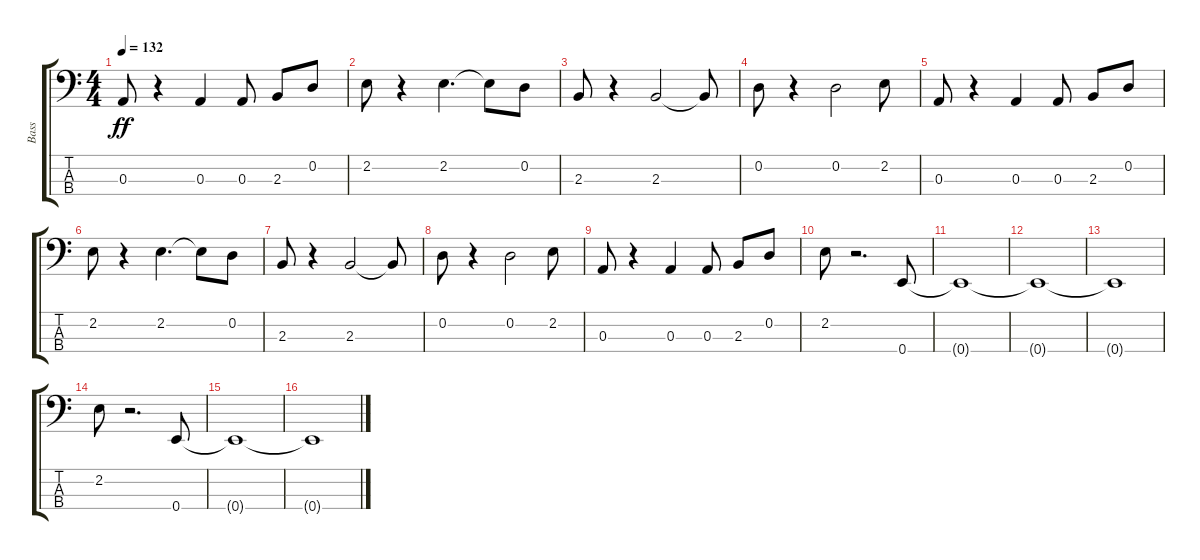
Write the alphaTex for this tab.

\track ("Bass" "Bass") {instrument electricbassfinger}
\staff {score tabs}
\tuning (G2 D2 A1 E1) {hide}
\ts (4 4)
\tempo 132
\clef f4
\ks c
0.3.8{dy ff} r.4 0.3.4 0.3.8 2.3.8 0.2.8 |
2.2.8 r.4 2.2.4{d} 2.2{t}.8 0.2.8 |
2.3.8 r.4 2.3.2 2.3{t}.8 |
0.2.8 r.4 0.2.2 2.2.8 |
0.3.8 r.4 0.3.4 0.3.8 2.3.8 0.2.8 |
2.2.8 r.4 2.2.4{d} 2.2{t}.8 0.2.8 |
2.3.8 r.4 2.3.2 2.3{t}.8 |
0.2.8 r.4 0.2.2 2.2.8 |
0.3.8 r.4 0.3.4 0.3.8 2.3.8 0.2.8 |
2.2.8 r.2{d} 0.4.8 |
0.4{t}.1 |
0.4{t}.1 |
0.4{t}.1 |
2.2.8 r.2{d} 0.4.8 |
0.4{t}.1 |
0.4{t}.1
